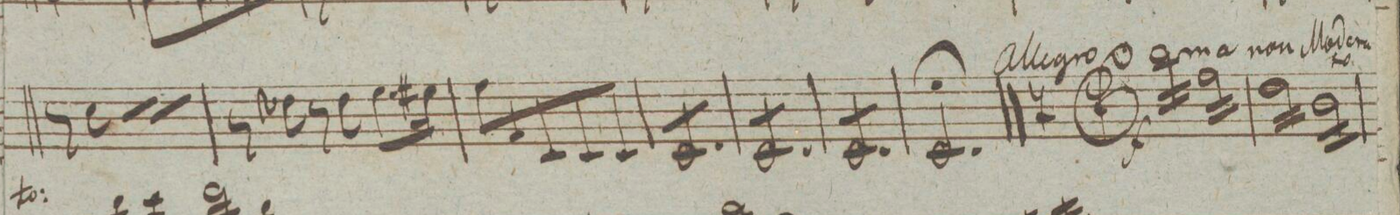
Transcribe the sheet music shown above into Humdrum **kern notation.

**kern	**dynam
*I"Alto Viola.	*
*clefC3	*
*k[b-]	*
*met(c|)	*
*M3/4	*
8r	.
8d\	.
*rep	*
8r	.
8d\	.
*Xrep	*
*rep	*
8r	.
8d\	.
*Xrep	*
=112	=112
8r	.
8e-X\	.
8r	.
8e-\	.
8.f\L	.
16f#X\Jk	.
=113	=113
8g\L	.
8G/	.
8D/	.
8D/	.
8D/	.
8D/J	.
=114	=114
*tremolo	*
8D/L	.
8D/	.
8D/	.
8D/	.
8D/	.
8D/J	.
=115	=115
8D/L	.
8D/	.
8D/	.
8D/	.
8D/	.
8D/J	.
=116	=116
8D/L	.
8D/	.
8D/	.
8D/	.
8D/	.
8D/J	.
*Xtremolo	*
=117	=117
2.D;/	.
=118||	=118||
*k[]	*
*M4/4	*
*met(c|)	*
*tremolo	*
16cc\LL	f
16cc\	.
16cc\	.
16cc\	.
16cc\	.
16cc\	.
16cc\	.
16cc\JJ	.
16g\LL	.
16g\	.
16g\	.
16g\	.
16g\	.
16g\	.
16g\	.
16g\JJ	.
=119	=119
16e\LL	.
16e\	.
16e\	.
16e\	.
16e\	.
16e\	.
16e\	.
16e\JJ	.
16c\LL	.
16c\	.
16c\	.
16c\	.
16c\	.
16c\	.
16c\	.
16c\JJ	.
=120	=120
*-	*-
